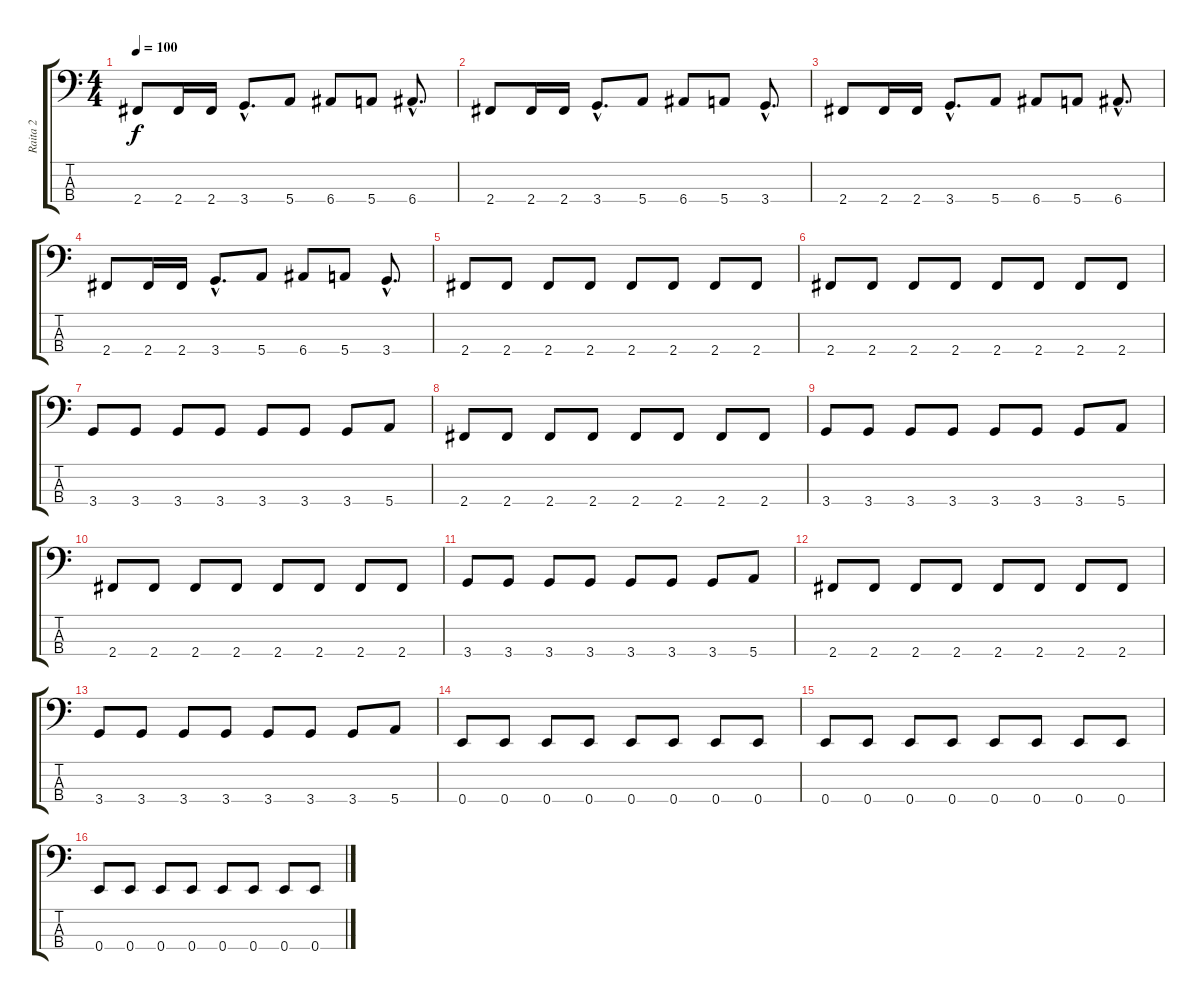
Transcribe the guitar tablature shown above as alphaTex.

\track ("Raita 2" "Raita 2") {instrument slapbass2}
\staff {score tabs}
\tuning (G2 D2 A1 E1) {hide}
\ts (4 4)
\tempo 100
\clef f4
\ks c
2.4.8{dy f} 2.4.16 2.4.16 3.4{hac}.8{d} 5.4.8 6.4.8 5.4.8 6.4{hac}.8{d} |
2.4.8 2.4.16 2.4.16 3.4{hac}.8{d} 5.4.8 6.4.8 5.4.8 3.4{hac}.8{d} |
2.4.8 2.4.16 2.4.16 3.4{hac}.8{d} 5.4.8 6.4.8 5.4.8 6.4{hac}.8{d} |
2.4.8 2.4.16 2.4.16 3.4{hac}.8{d} 5.4.8 6.4.8 5.4.8 3.4{hac}.8{d} |
2.4.8 2.4.8 2.4.8 2.4.8 2.4.8 2.4.8 2.4.8 2.4.8 |
2.4.8 2.4.8 2.4.8 2.4.8 2.4.8 2.4.8 2.4.8 2.4.8 |
3.4.8 3.4.8 3.4.8 3.4.8 3.4.8 3.4.8 3.4.8 5.4.8 |
2.4.8 2.4.8 2.4.8 2.4.8 2.4.8 2.4.8 2.4.8 2.4.8 |
3.4.8 3.4.8 3.4.8 3.4.8 3.4.8 3.4.8 3.4.8 5.4.8 |
2.4.8 2.4.8 2.4.8 2.4.8 2.4.8 2.4.8 2.4.8 2.4.8 |
3.4.8 3.4.8 3.4.8 3.4.8 3.4.8 3.4.8 3.4.8 5.4.8 |
2.4.8 2.4.8 2.4.8 2.4.8 2.4.8 2.4.8 2.4.8 2.4.8 |
3.4.8 3.4.8 3.4.8 3.4.8 3.4.8 3.4.8 3.4.8 5.4.8 |
0.4.8 0.4.8 0.4.8 0.4.8 0.4.8 0.4.8 0.4.8 0.4.8 |
0.4.8 0.4.8 0.4.8 0.4.8 0.4.8 0.4.8 0.4.8 0.4.8 |
0.4.8 0.4.8 0.4.8 0.4.8 0.4.8 0.4.8 0.4.8 0.4.8
